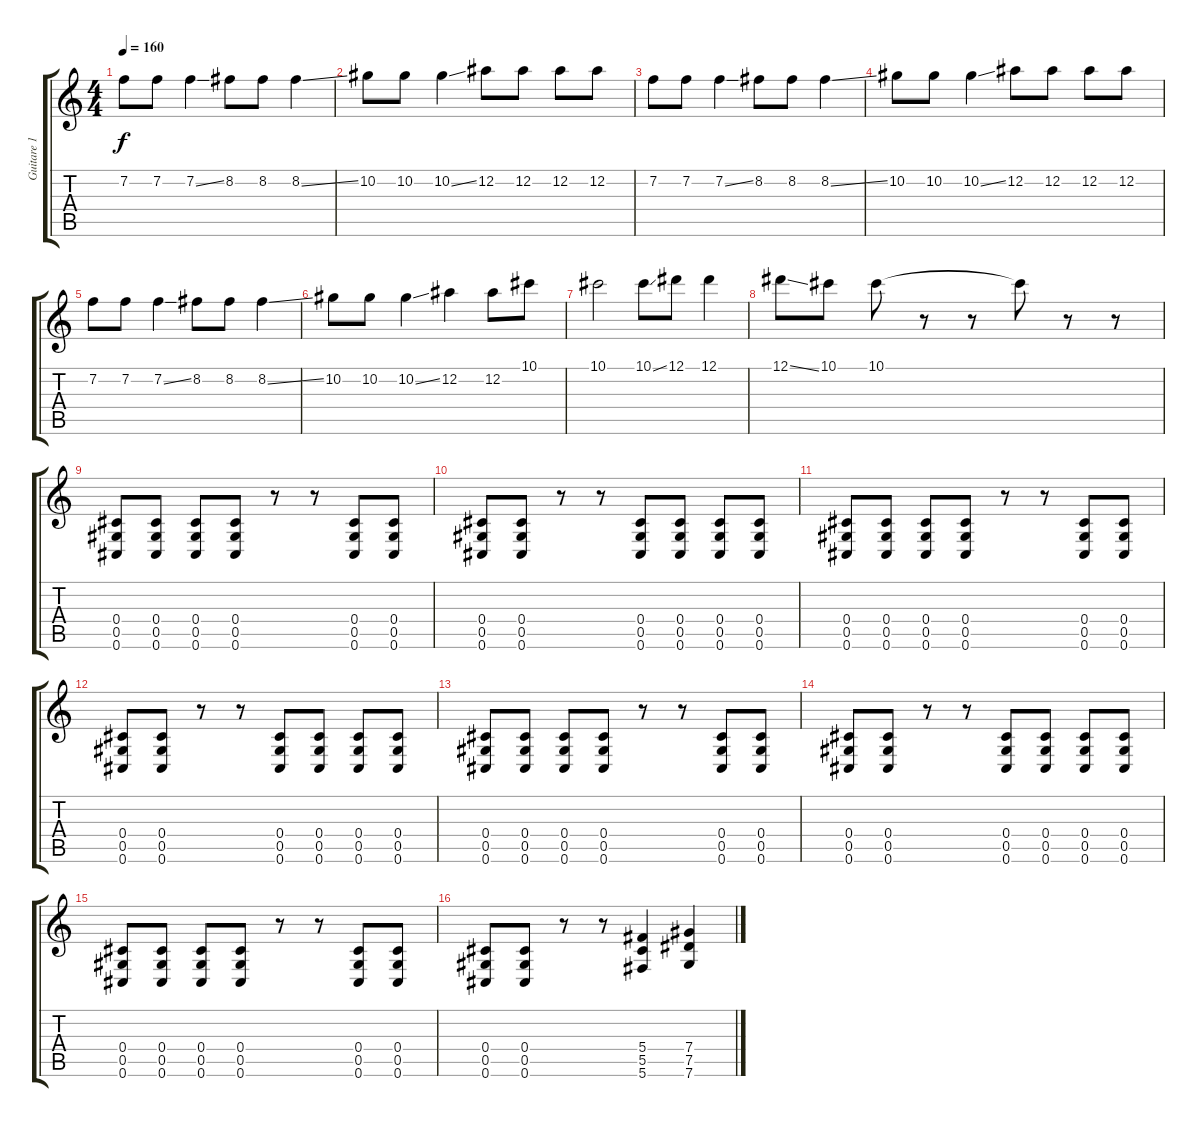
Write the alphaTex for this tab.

\track ("Guitare 1" "Guitare 1") {instrument distortionguitar}
\staff {score tabs}
\tuning (Eb4 Bb3 Gb3 Db3 Ab2 Db2) {hide}
\ts (4 4)
\tempo 160
\clef g2
\ks c
7.2.8{dy f} 7.2.8 7.2{ss}.4 8.2.8 8.2.8 8.2{ss}.4 |
10.2.8 10.2.8 10.2{ss}.4 12.2.8 12.2.8 12.2.8 12.2.8 |
7.2.8 7.2.8 7.2{ss}.4 8.2.8 8.2.8 8.2{ss}.4 |
10.2.8 10.2.8 10.2{ss}.4 12.2.8 12.2.8 12.2.8 12.2.8 |
7.2.8 7.2.8 7.2{ss}.4 8.2.8 8.2.8 8.2{ss}.4 |
10.2.8 10.2.8 10.2{ss}.4 12.2.4 12.2.8 10.1.8 |
10.1.2 10.1{ss}.8 12.1.8 12.1.4 |
12.1{ss}.8 10.1.8 10.1.8 r.8 r.8 10.1{t}.8 r.8 r.8 |
(0.4 0.5 0.6).8 (0.4 0.5 0.6).8 (0.4 0.5 0.6).8 (0.4 0.5 0.6).8 r.8 r.8 (0.4 0.5 0.6).8 (0.4 0.5 0.6).8 |
(0.4 0.5 0.6).8 (0.4 0.5 0.6).8 r.8 r.8 (0.4 0.5 0.6).8 (0.4 0.5 0.6).8 (0.4 0.5 0.6).8 (0.4 0.5 0.6).8 |
(0.4 0.5 0.6).8 (0.4 0.5 0.6).8 (0.4 0.5 0.6).8 (0.4 0.5 0.6).8 r.8 r.8 (0.4 0.5 0.6).8 (0.4 0.5 0.6).8 |
(0.4 0.5 0.6).8 (0.4 0.5 0.6).8 r.8 r.8 (0.4 0.5 0.6).8 (0.4 0.5 0.6).8 (0.4 0.5 0.6).8 (0.4 0.5 0.6).8 |
(0.4 0.5 0.6).8 (0.4 0.5 0.6).8 (0.4 0.5 0.6).8 (0.4 0.5 0.6).8 r.8 r.8 (0.4 0.5 0.6).8 (0.4 0.5 0.6).8 |
(0.4 0.5 0.6).8 (0.4 0.5 0.6).8 r.8 r.8 (0.4 0.5 0.6).8 (0.4 0.5 0.6).8 (0.4 0.5 0.6).8 (0.4 0.5 0.6).8 |
(0.4 0.5 0.6).8 (0.4 0.5 0.6).8 (0.4 0.5 0.6).8 (0.4 0.5 0.6).8 r.8 r.8 (0.4 0.5 0.6).8 (0.4 0.5 0.6).8 |
(0.4 0.5 0.6).8 (0.4 0.5 0.6).8 r.8 r.8 (5.4 5.5 5.6).4 (7.4 7.5 7.6).4
